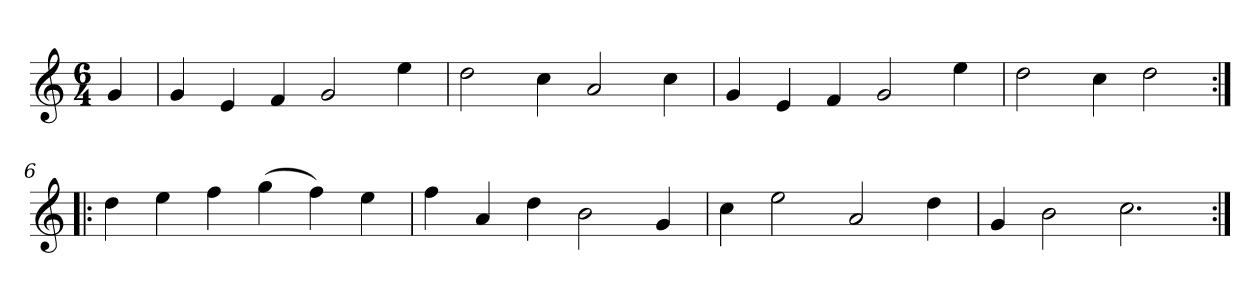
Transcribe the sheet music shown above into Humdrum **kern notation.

**kern
*part1
*staff1
*clefG2
*k[]
*M6/4
=1
4g/
=2
4g/
4e/
4f/
2g/
4ee\
=3
2dd\
4cc\
2a/
4cc\
=4
4g/
4e/
4f/
2g/
4ee\
=5
2dd\
4cc\
2dd\
=6:|!|:
4dd\
4ee\
4ff\
(>4gg\
4ff\)
4ee\
=7
4ff\
4a/
4dd\
2b\
4g/
=8
4cc\
2ee\
2a/
4dd\
=9
4g/
2b\
2.cc\
=:|!
*-
